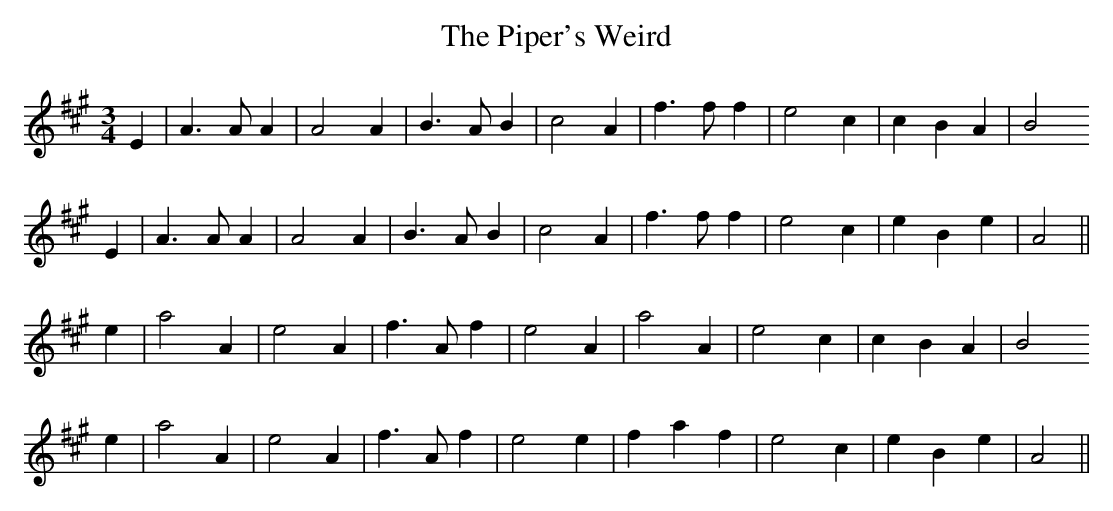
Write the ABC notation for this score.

X:1
T: The Piper's Weird
M: 6/8
L: 1/8
K: Amaj
M:3/4
E2|A3 A A2|A4 A2|B3 A B2|c4 A2|f3 f f2|e4 c2|c2 B2 A2|B4
E2|A3 A A2|A4 A2|B3 A B2|c4 A2|f3 f f2|e4 c2|e2 B2 e2|A4||
e2|a4 A2|e4 A2|f3 A f2|e4 A2|a4 A2|e4 c2|c2 B2 A2|B4
e2|a4 A2|e4 A2|f3 A f2|e4 e2|f2 a2 f2|e4 c2|e2 B2 e2|A4||
